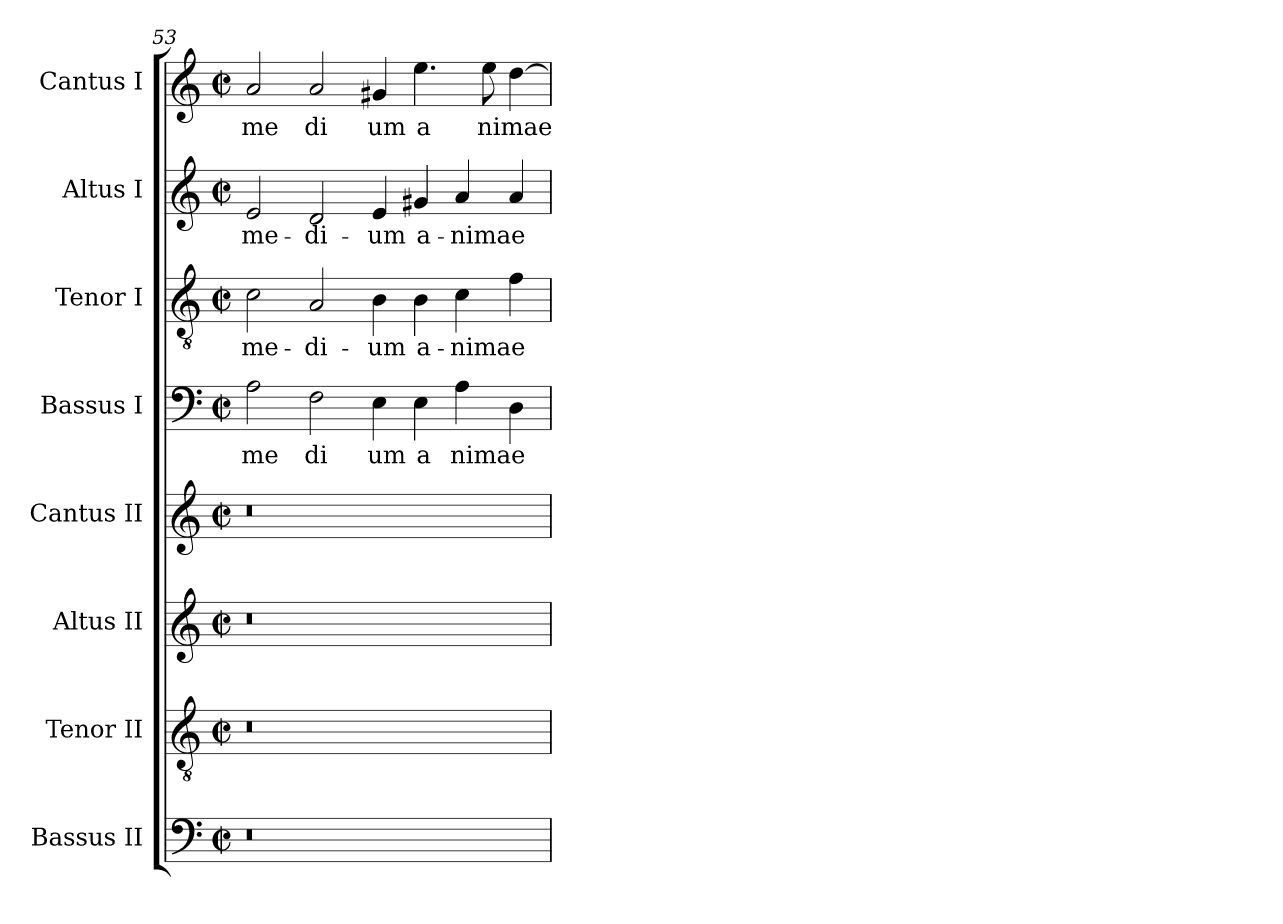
**kern	**kern	**kern	**kern	**kern	**text	**kern	**text	**kern	**text	**kern	**text
*part8	*part7	*part6	*part5	*part4	*part4	*part3	*part3	*part2	*part2	*part1	*part1
*staff8	*staff7	*staff6	*staff5	*staff4	*staff4	*staff3	*staff3	*staff2	*staff2	*staff1	*staff1
*I"Bassus II	*I"Tenor II	*I"Altus II	*I"Cantus II	*I"Bassus I	*	*I"Tenor I	*	*I"Altus I	*	*I"Cantus I	*
!!LO:LB:g=z
*clefF4	*clefGv2	*clefG2	*clefG2	*clefF4	*	*clefGv2	*	*clefG2	*	*clefG2	*
*M2/2	*M2/2	*M2/2	*M2/2	*M2/2	*	*M2/2	*	*M2/2	*	*M2/2	*
*met(c|)	*met(c|)	*met(c|)	*met(c|)	*met(c|)	*	*met(c|)	*	*met(c|)	*	*met(c|)	*
=53	=53	=53	=53	=53	=53	=53	=53	=53	=53	=53	=53
!	!	!	!	!	!LO:LY:b:cj	!	!LO:LY:b:cj	!	!LO:LY:b:cj	!	!LO:LY:b:cj
0r	0r	0r	0r	2A\	-me	2c\	-me-	2e/	me-	2a/	me
!	!	!	!	!	!LO:LY:b:cj	!	!LO:LY:b:cj	!	!LO:LY:b:cj	!	!LO:LY:b:cj
.	.	.	.	2F\	di	2A/	-di-	2d/	-di-	2a/	di
!	!	!	!	!	!LO:LY:b:cj	!	!LO:LY:b:cj	!	!LO:LY:b:cj	!	!LO:LY:b:cj
.	.	.	.	4E\	um	4B\	-um	4e/	-um	4g#X/	um
!	!	!	!	!	!LO:LY:b:cj	!	!LO:LY:b:cj	!	!LO:LY:b:cj	!	!LO:LY:b:cj
.	.	.	.	4E\	a	4B\	a-	4g#X/	a-	4.ee\	a
!	!	!	!	!	!LO:LY:b	!	!LO:LY:b	!	!LO:LY:b	!	!
.	.	.	.	4A\	nimae	4c\	-nimae	4a/	-nimae	.	.
!	!	!	!	!	!	!	!	!	!	!	!LO:LY:b
.	.	.	.	.	.	.	.	.	.	8ee\	nimae
.	.	.	.	4D\	.	4f\	.	4a/	.	[>4dd\	.
=	=	=	=	=	=	=	=	=	=	=	=
*-	*-	*-	*-	*-	*-	*-	*-	*-	*-	*-	*-
